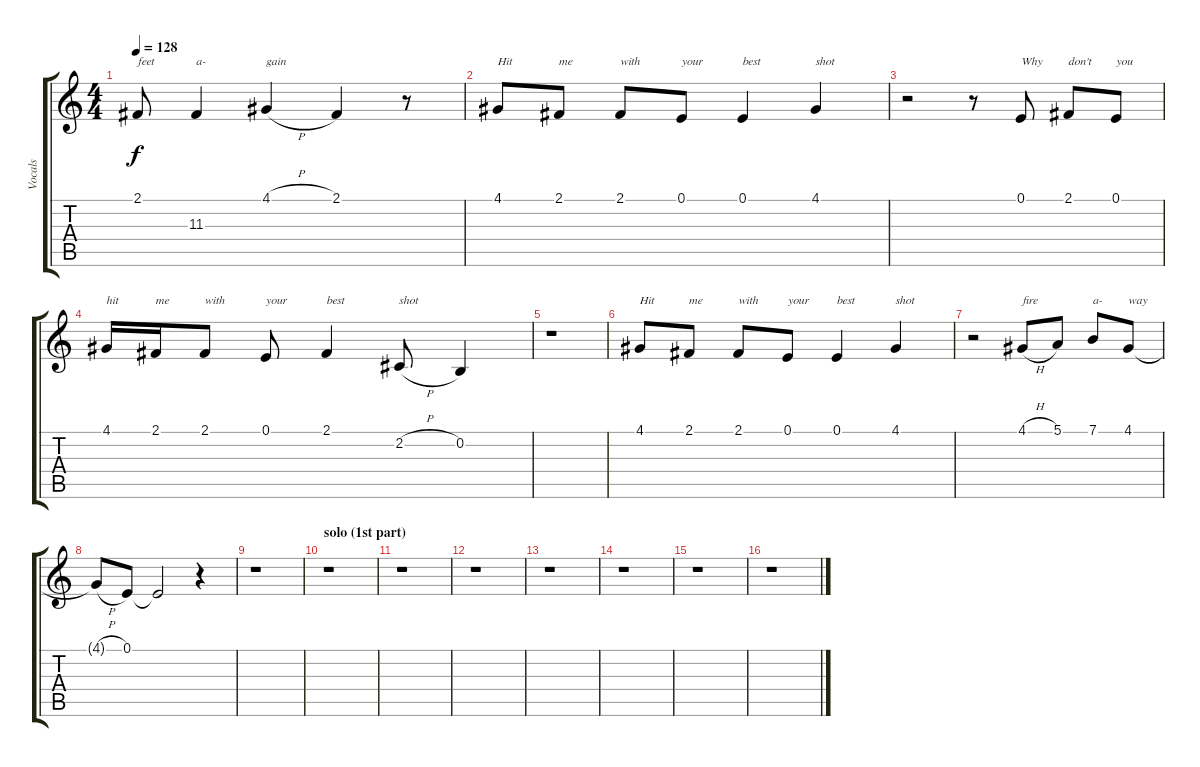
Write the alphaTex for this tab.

\track ("Vocals" "Vocals") {instrument lead6voice}
\staff {score tabs}
\tuning (E4 B3 G3 D3 A2 E2) {hide}
\ts (4 4)
\tempo 128
\clef g2
\ks c
2.1.8{txt "feet" dy f} 11.3.4{txt "a-"} 4.1{h}.4{txt "gain"} 2.1.4 r.8 |
4.1.8{txt "Hit"} 2.1.8{txt "me"} 2.1.8{txt "with"} 0.1.8{txt "your"} 0.1.4{txt "best"} 4.1.4{txt "shot"} |
r.2 r.8 0.1.8{txt "Why"} 2.1.8{txt "don't"} 0.1.8{txt "you"} |
4.1.16{txt "hit"} 2.1.16{txt "me"} 2.1.8{txt "with"} 0.1.8{txt "your"} 2.1.4{txt "best"} 2.2{h}.8{txt "shot"} 0.2.4 |
r.1 |
4.1.8{txt "Hit"} 2.1.8{txt "me"} 2.1.8{txt "with"} 0.1.8{txt "your"} 0.1.4{txt "best"} 4.1.4{txt "shot"} |
r.2 4.1{h}.8{txt "fire"} 5.1.8 7.1.8{txt "a-"} 4.1.8{txt "way"} |
4.1{h t}.8 0.1.8 0.1{t}.2 r.4 |
r.1 |
\section ("" "solo (1st part)")
r.1 |
r.1 |
r.1 |
r.1 |
r.1 |
r.1 |
r.1
